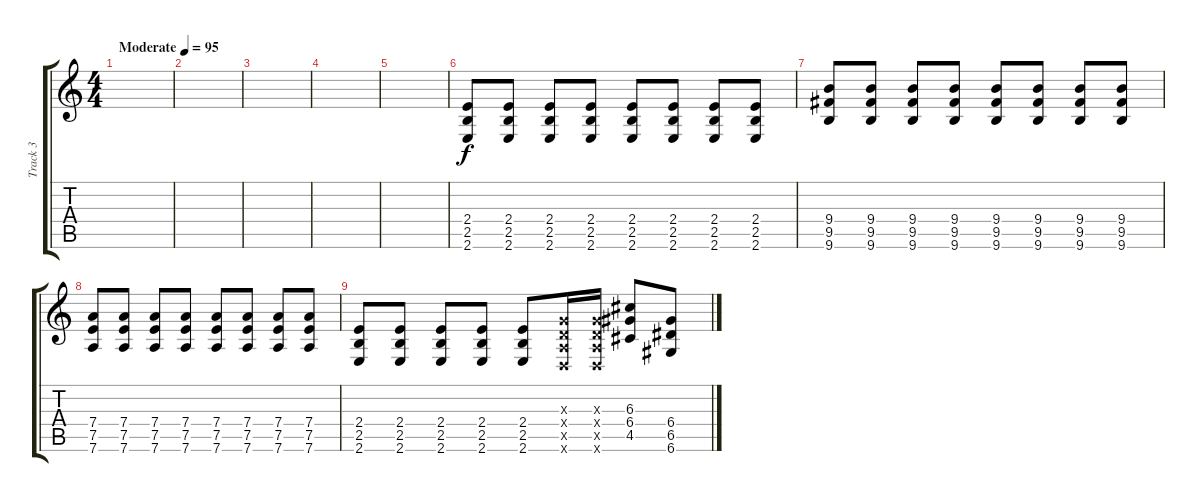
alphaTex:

\track ("Track 3" "Track 3") {instrument distortionguitar}
\staff {score tabs}
\tuning (E4 B3 G3 D3 A2 D2) {hide}
\ts (4 4)
\tempo (95 "Moderate")
\clef g2
\ks c
|
|
|
|
|
(2.4 2.5 2.6).8 (2.4 2.5 2.6).8 (2.4 2.5 2.6).8 (2.4 2.5 2.6).8 (2.4 2.5 2.6).8 (2.4 2.5 2.6).8 (2.4 2.5 2.6).8 (2.4 2.5 2.6).8 |
(9.4 9.5 9.6).8 (9.4 9.5 9.6).8 (9.4 9.5 9.6).8 (9.4 9.5 9.6).8 (9.4 9.5 9.6).8 (9.4 9.5 9.6).8 (9.4 9.5 9.6).8 (9.4 9.5 9.6).8 |
(7.4 7.5 7.6).8 (7.4 7.5 7.6).8 (7.4 7.5 7.6).8 (7.4 7.5 7.6).8 (7.4 7.5 7.6).8 (7.4 7.5 7.6).8 (7.4 7.5 7.6).8 (7.4 7.5 7.6).8 |
(2.4 2.5 2.6).8 (2.4 2.5 2.6).8 (2.4 2.5 2.6).8 (2.4 2.5 2.6).8 (2.4 2.5 2.6).8 (0.3{x} 0.4{x} 0.5{x} 0.6{x}).16 (0.3{x} 0.4{x} 0.5{x} 0.6{x}).16 (6.3 6.4 4.5).8 (6.4 6.5 6.6).8
